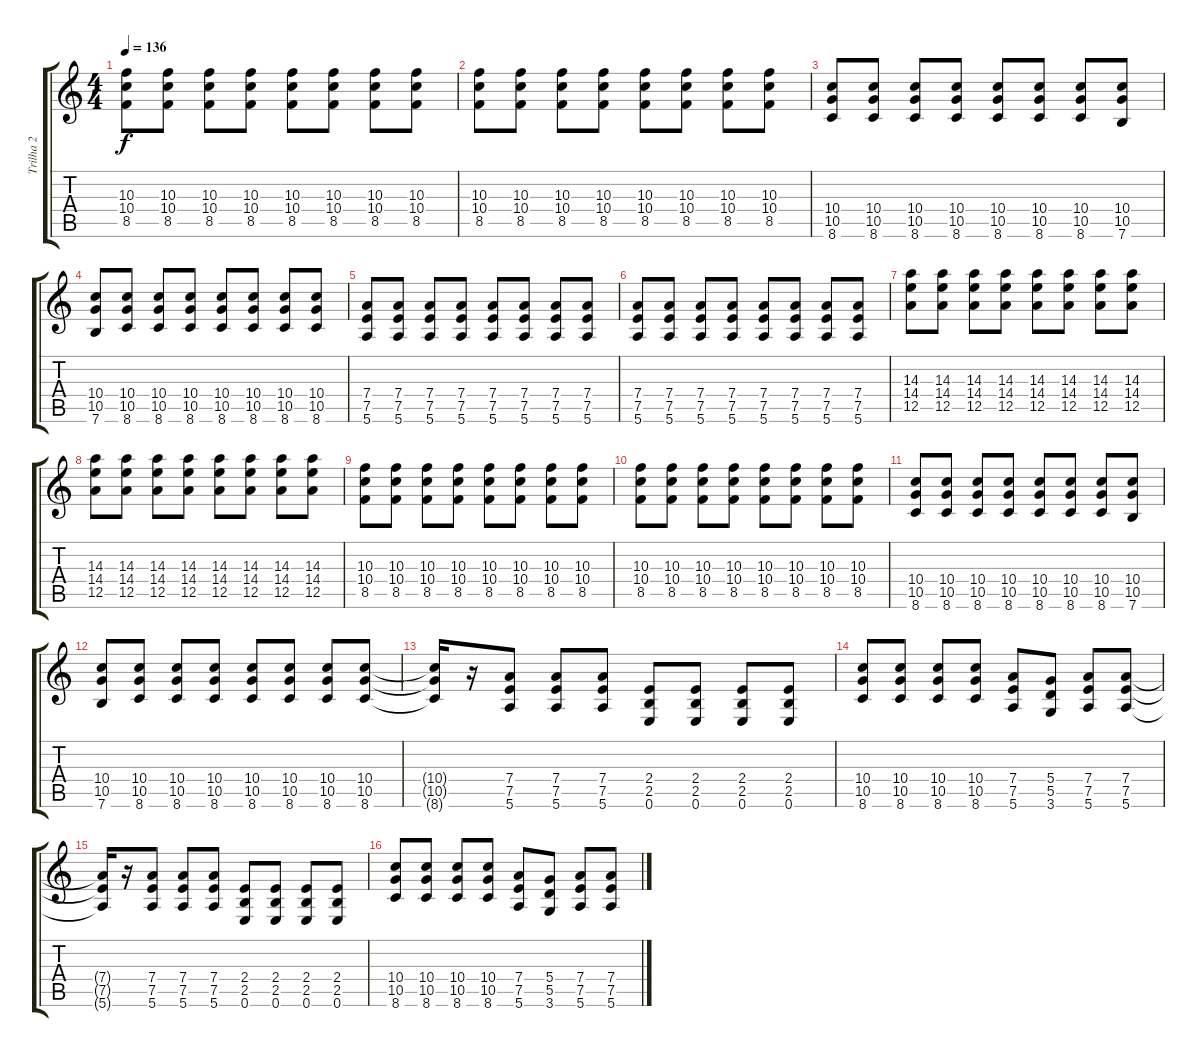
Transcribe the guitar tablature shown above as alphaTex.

\track ("Trilha 2" "Trilha 2") {instrument distortionguitar}
\staff {score tabs}
\tuning (E4 B3 G3 D3 A2 E2) {hide}
\ts (4 4)
\tempo 136
\clef g2
\ks c
(10.3 10.4 8.5).8{dy f} (10.3 10.4 8.5).8 (10.3 10.4 8.5).8 (10.3 10.4 8.5).8 (10.3 10.4 8.5).8 (10.3 10.4 8.5).8 (10.3 10.4 8.5).8 (10.3 10.4 8.5).8 |
(10.3 10.4 8.5).8 (10.3 10.4 8.5).8 (10.3 10.4 8.5).8 (10.3 10.4 8.5).8 (10.3 10.4 8.5).8 (10.3 10.4 8.5).8 (10.3 10.4 8.5).8 (10.3 10.4 8.5).8 |
(10.4 10.5 8.6).8 (10.4 10.5 8.6).8 (10.4 10.5 8.6).8 (10.4 10.5 8.6).8 (10.4 10.5 8.6).8 (10.4 10.5 8.6).8 (10.4 10.5 8.6).8 (10.4 10.5 7.6).8 |
(10.4 10.5 7.6).8 (10.4 10.5 8.6).8 (10.4 10.5 8.6).8 (10.4 10.5 8.6).8 (10.4 10.5 8.6).8 (10.4 10.5 8.6).8 (10.4 10.5 8.6).8 (10.4 10.5 8.6).8 |
(7.4 7.5 5.6).8 (7.4 7.5 5.6).8 (7.4 7.5 5.6).8 (7.4 7.5 5.6).8 (7.4 7.5 5.6).8 (7.4 7.5 5.6).8 (7.4 7.5 5.6).8 (7.4 7.5 5.6).8 |
(7.4 7.5 5.6).8 (7.4 7.5 5.6).8 (7.4 7.5 5.6).8 (7.4 7.5 5.6).8 (7.4 7.5 5.6).8 (7.4 7.5 5.6).8 (7.4 7.5 5.6).8 (7.4 7.5 5.6).8 |
(14.3 14.4 12.5).8 (14.3 14.4 12.5).8 (14.3 14.4 12.5).8 (14.3 14.4 12.5).8 (14.3 14.4 12.5).8 (14.3 14.4 12.5).8 (14.3 14.4 12.5).8 (14.3 14.4 12.5).8 |
(14.3 14.4 12.5).8 (14.3 14.4 12.5).8 (14.3 14.4 12.5).8 (14.3 14.4 12.5).8 (14.3 14.4 12.5).8 (14.3 14.4 12.5).8 (14.3 14.4 12.5).8 (14.3 14.4 12.5).8 |
(10.3 10.4 8.5).8 (10.3 10.4 8.5).8 (10.3 10.4 8.5).8 (10.3 10.4 8.5).8 (10.3 10.4 8.5).8 (10.3 10.4 8.5).8 (10.3 10.4 8.5).8 (10.3 10.4 8.5).8 |
(10.3 10.4 8.5).8 (10.3 10.4 8.5).8 (10.3 10.4 8.5).8 (10.3 10.4 8.5).8 (10.3 10.4 8.5).8 (10.3 10.4 8.5).8 (10.3 10.4 8.5).8 (10.3 10.4 8.5).8 |
(10.4 10.5 8.6).8 (10.4 10.5 8.6).8 (10.4 10.5 8.6).8 (10.4 10.5 8.6).8 (10.4 10.5 8.6).8 (10.4 10.5 8.6).8 (10.4 10.5 8.6).8 (10.4 10.5 7.6).8 |
(10.4 10.5 7.6).8 (10.4 10.5 8.6).8 (10.4 10.5 8.6).8 (10.4 10.5 8.6).8 (10.4 10.5 8.6).8 (10.4 10.5 8.6).8 (10.4 10.5 8.6).8 (10.4 10.5 8.6).8 |
(10.4{t} 10.5{t} 8.6{t}).16{instrument overdrivenguitar} r.16 (7.4 7.5 5.6).8 (7.4 7.5 5.6).8 (7.4 7.5 5.6).8 (2.4 2.5 0.6).8 (2.4 2.5 0.6).8 (2.4 2.5 0.6).8 (2.4 2.5 0.6).8 |
(10.4 10.5 8.6).8 (10.4 10.5 8.6).8 (10.4 10.5 8.6).8 (10.4 10.5 8.6).8 (7.4 7.5 5.6).8 (5.4 5.5 3.6).8 (7.4 7.5 5.6).8 (7.4 7.5 5.6).8 |
(7.4{t} 7.5{t} 5.6{t}).16 r.16 (7.4 7.5 5.6).8{instrument distortionguitar} (7.4 7.5 5.6).8 (7.4 7.5 5.6).8 (2.4 2.5 0.6).8 (2.4 2.5 0.6).8 (2.4 2.5 0.6).8 (2.4 2.5 0.6).8 |
(10.4 10.5 8.6).8 (10.4 10.5 8.6).8 (10.4 10.5 8.6).8 (10.4 10.5 8.6).8 (7.4 7.5 5.6).8 (5.4 5.5 3.6).8 (7.4 7.5 5.6).8 (7.4 7.5 5.6).8
